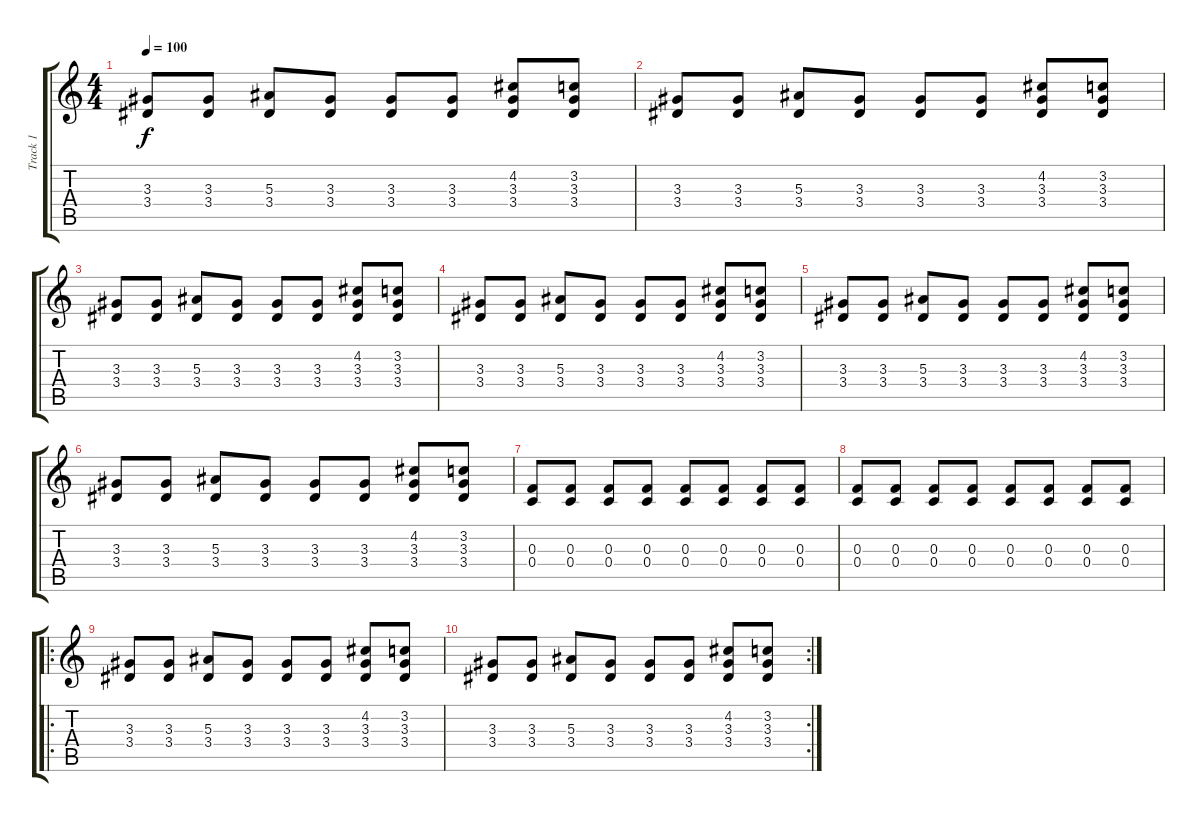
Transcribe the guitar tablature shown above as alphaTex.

\track ("Track 1" "Track 1") {instrument electricguitarclean}
\staff {score tabs}
\tuning (D4 A3 F3 C3 G2 D2) {hide}
\ts (4 4)
\tempo 100
\clef g2
\ks c
(3.3 3.4).8{dy f} (3.3 3.4).8 (5.3 3.4).8 (3.3 3.4).8 (3.3 3.4).8 (3.3 3.4).8 (4.2 3.3 3.4).8 (3.2 3.3 3.4).8 |
(3.3 3.4).8 (3.3 3.4).8 (5.3 3.4).8 (3.3 3.4).8 (3.3 3.4).8 (3.3 3.4).8 (4.2 3.3 3.4).8 (3.2 3.3 3.4).8 |
(3.3 3.4).8 (3.3 3.4).8 (5.3 3.4).8 (3.3 3.4).8 (3.3 3.4).8 (3.3 3.4).8 (4.2 3.3 3.4).8 (3.2 3.3 3.4).8 |
(3.3 3.4).8 (3.3 3.4).8 (5.3 3.4).8 (3.3 3.4).8 (3.3 3.4).8 (3.3 3.4).8 (4.2 3.3 3.4).8 (3.2 3.3 3.4).8 |
(3.3 3.4).8 (3.3 3.4).8 (5.3 3.4).8 (3.3 3.4).8 (3.3 3.4).8 (3.3 3.4).8 (4.2 3.3 3.4).8 (3.2 3.3 3.4).8 |
(3.3 3.4).8 (3.3 3.4).8 (5.3 3.4).8 (3.3 3.4).8 (3.3 3.4).8 (3.3 3.4).8 (4.2 3.3 3.4).8 (3.2 3.3 3.4).8 |
(0.3 0.4).8 (0.3 0.4).8 (0.3 0.4).8 (0.3 0.4).8 (0.3 0.4).8 (0.3 0.4).8 (0.3 0.4).8 (0.3 0.4).8 |
(0.3 0.4).8 (0.3 0.4).8 (0.3 0.4).8 (0.3 0.4).8 (0.3 0.4).8 (0.3 0.4).8 (0.3 0.4).8 (0.3 0.4).8 |
\ro
(3.3 3.4).8 (3.3 3.4).8 (5.3 3.4).8 (3.3 3.4).8 (3.3 3.4).8 (3.3 3.4).8 (4.2 3.3 3.4).8 (3.2 3.3 3.4).8 |
\rc 2
(3.3 3.4).8 (3.3 3.4).8 (5.3 3.4).8 (3.3 3.4).8 (3.3 3.4).8 (3.3 3.4).8 (4.2 3.3 3.4).8 (3.2 3.3 3.4).8
